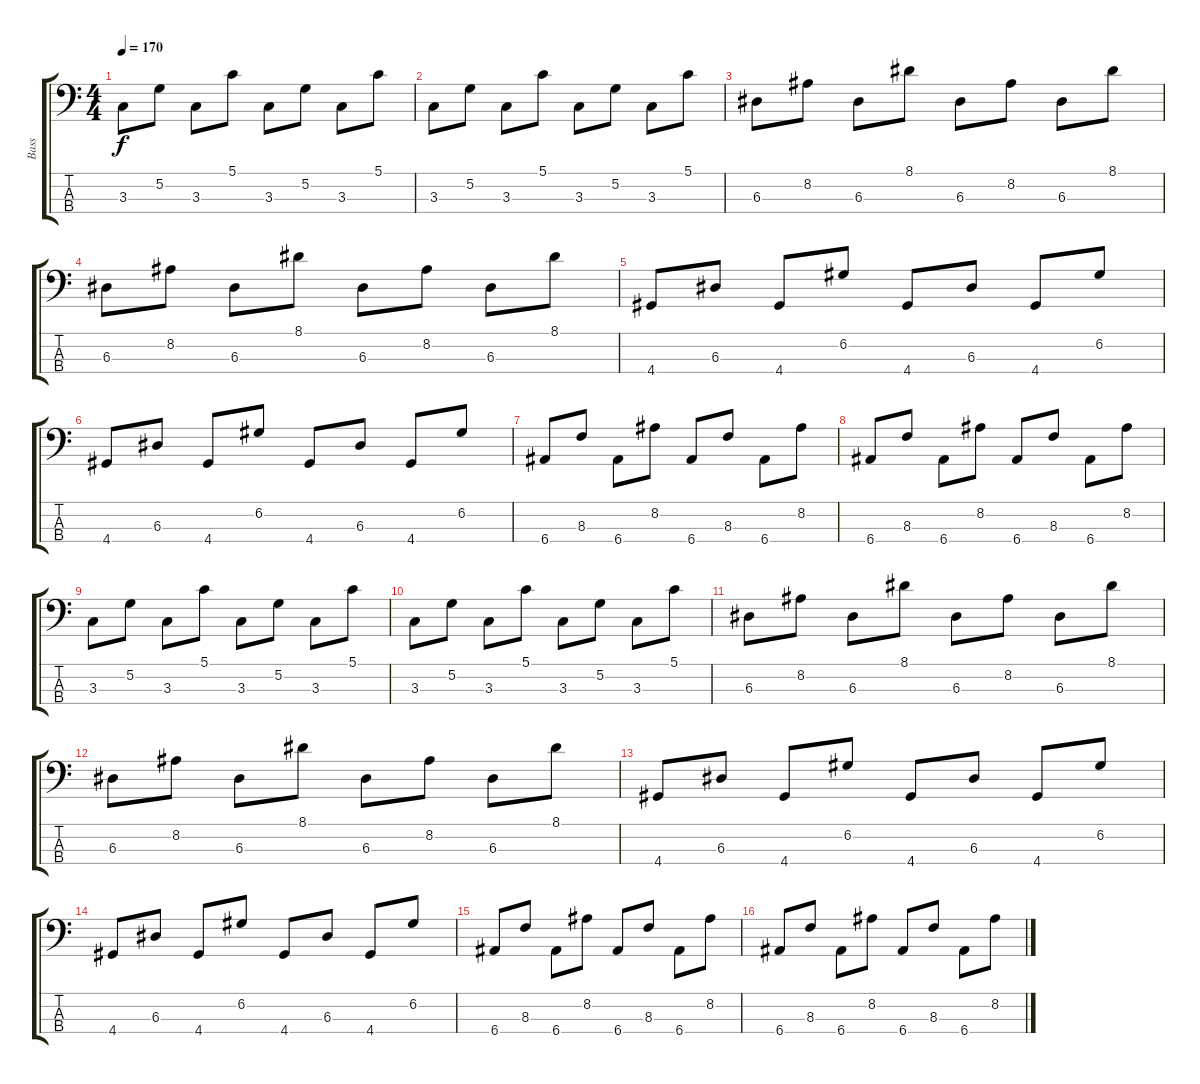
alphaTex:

\track ("Bass" "Bass") {instrument electricbassfinger}
\staff {score tabs}
\tuning (G2 D2 A1 E1) {hide}
\ts (4 4)
\tempo 170
\clef f4
\ks c
3.3.8{dy f} 5.2.8 3.3.8 5.1.8 3.3.8 5.2.8 3.3.8 5.1.8 |
3.3.8 5.2.8 3.3.8 5.1.8 3.3.8 5.2.8 3.3.8 5.1.8 |
6.3.8 8.2.8 6.3.8 8.1.8 6.3.8 8.2.8 6.3.8 8.1.8 |
6.3.8 8.2.8 6.3.8 8.1.8 6.3.8 8.2.8 6.3.8 8.1.8 |
4.4.8 6.3.8 4.4.8 6.2.8 4.4.8 6.3.8 4.4.8 6.2.8 |
4.4.8 6.3.8 4.4.8 6.2.8 4.4.8 6.3.8 4.4.8 6.2.8 |
6.4.8 8.3.8 6.4.8 8.2.8 6.4.8 8.3.8 6.4.8 8.2.8 |
6.4.8 8.3.8 6.4.8 8.2.8 6.4.8 8.3.8 6.4.8 8.2.8 |
3.3.8 5.2.8 3.3.8 5.1.8 3.3.8 5.2.8 3.3.8 5.1.8 |
3.3.8 5.2.8 3.3.8 5.1.8 3.3.8 5.2.8 3.3.8 5.1.8 |
6.3.8 8.2.8 6.3.8 8.1.8 6.3.8 8.2.8 6.3.8 8.1.8 |
6.3.8 8.2.8 6.3.8 8.1.8 6.3.8 8.2.8 6.3.8 8.1.8 |
4.4.8 6.3.8 4.4.8 6.2.8 4.4.8 6.3.8 4.4.8 6.2.8 |
4.4.8 6.3.8 4.4.8 6.2.8 4.4.8 6.3.8 4.4.8 6.2.8 |
6.4.8 8.3.8 6.4.8 8.2.8 6.4.8 8.3.8 6.4.8 8.2.8 |
6.4.8 8.3.8 6.4.8 8.2.8 6.4.8 8.3.8 6.4.8 8.2.8
